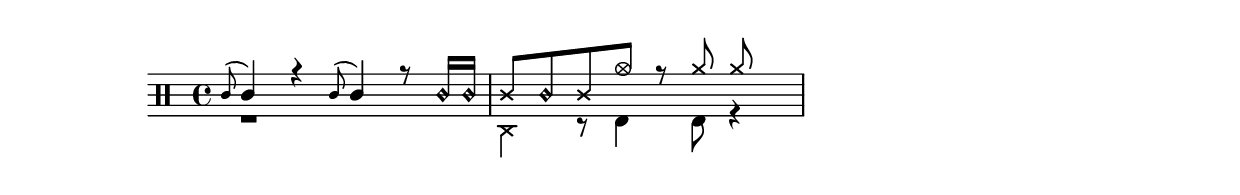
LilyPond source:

\version "2.22.1"
\language français
\include "../0_drum_style_perso.ly"

up = {
  \clef percussion
  \fla_cc r4 \fla_cc r8 \g do'16 do'
  \x do'8 \g do' \x do' \c la' r8 \x la' la'
}
down = {
  \clef percussion
  r1
  \x do4 r8 \o mi4 mi8 r4
}
\score
{
  <<
    \new Staff
    <<
      \new Voice { \voiceOne \up }
      \new Voice { \voiceTwo \down }
    >>
  >>
}
